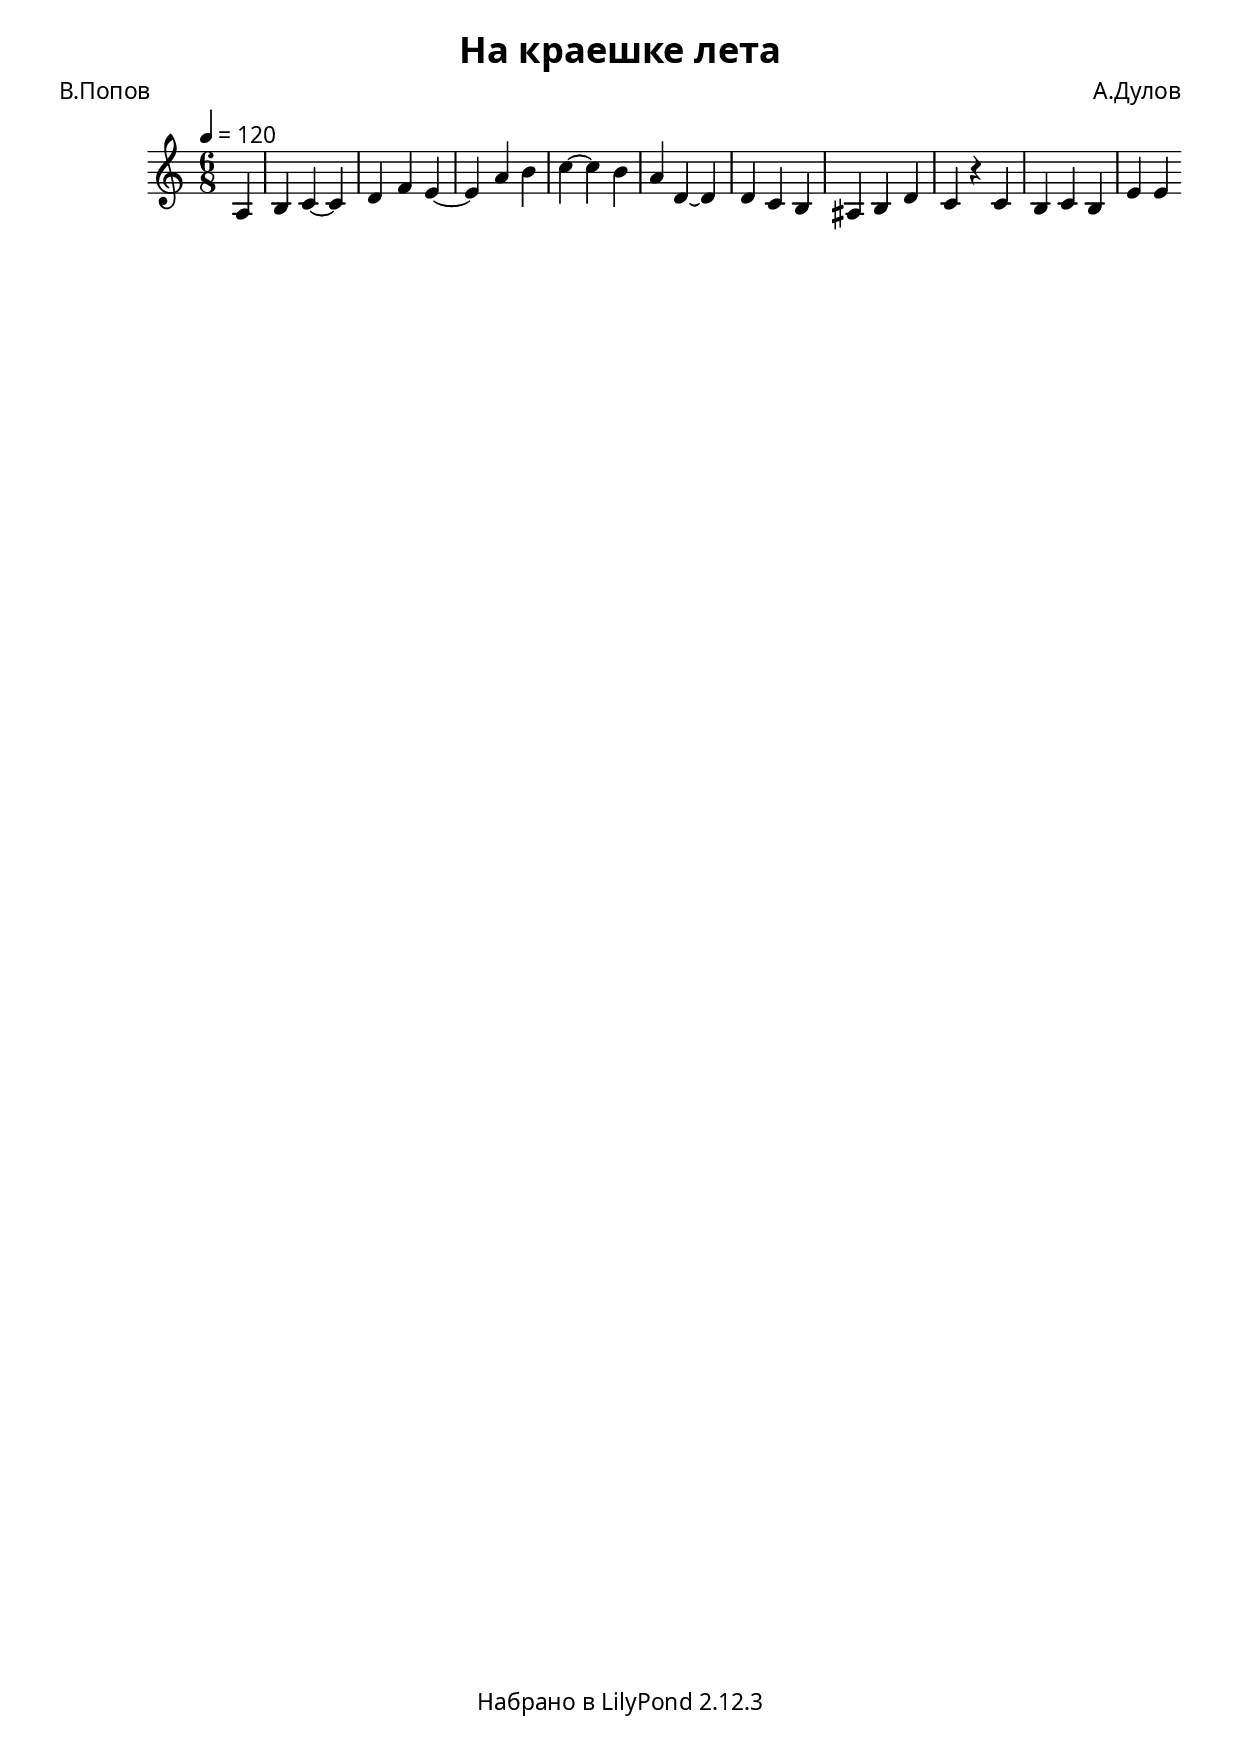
\version "2.12.3"
\header{
  title="На краешке лета"
  poet="В.Попов"
  composer="А.Дулов"
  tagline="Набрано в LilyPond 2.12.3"
}

%Буквенные обозначения, принятые в континентальной Европе:
%H --- си, B --- си-бемоль.
\include "deutsch.ly"

% Ajust size
%#(set-global-staff-size 30.0)

\paper  {
  myStaffSize = #20
  #(define fonts
    (make-pango-font-tree "Linux Libertine"
                          "Droid Sans"
                          "Droid Sans Mono"
                           (/ myStaffSize 20)))
}

global = {
  \key a \minor
  \time 6/8
  \tempo 4 = 120
}

voiceOne = \new Voice = "one" { \relative c'' {
  \partial 4 a, h
  %\set Score.repeatCommands = #(list (list 'volta '()) 'start-repeat)
  c ~ c d f
  e ~ e a h
  c ~ c h a
  d, ~ d d c
  h ais h
  d c r c
  h c h e e
}}

\score{
  \new StaffGroup <<
    %\Chords
    \new Staff
    <<
      \global
      \voiceOne
      %\verses
    >>
  >>
  \layout{
    \context {
      \Score
      \remove "Bar_number_engraver"
    }
  }
}
\score{
  \unfoldRepeats {
    \new StaffGroup <<
      \new Staff
      <<
        \set Staff.midiInstrument = "piano"
        \global
        \voiceOne
        %\verses
      >>
    >>
  }
  \midi{}
}
